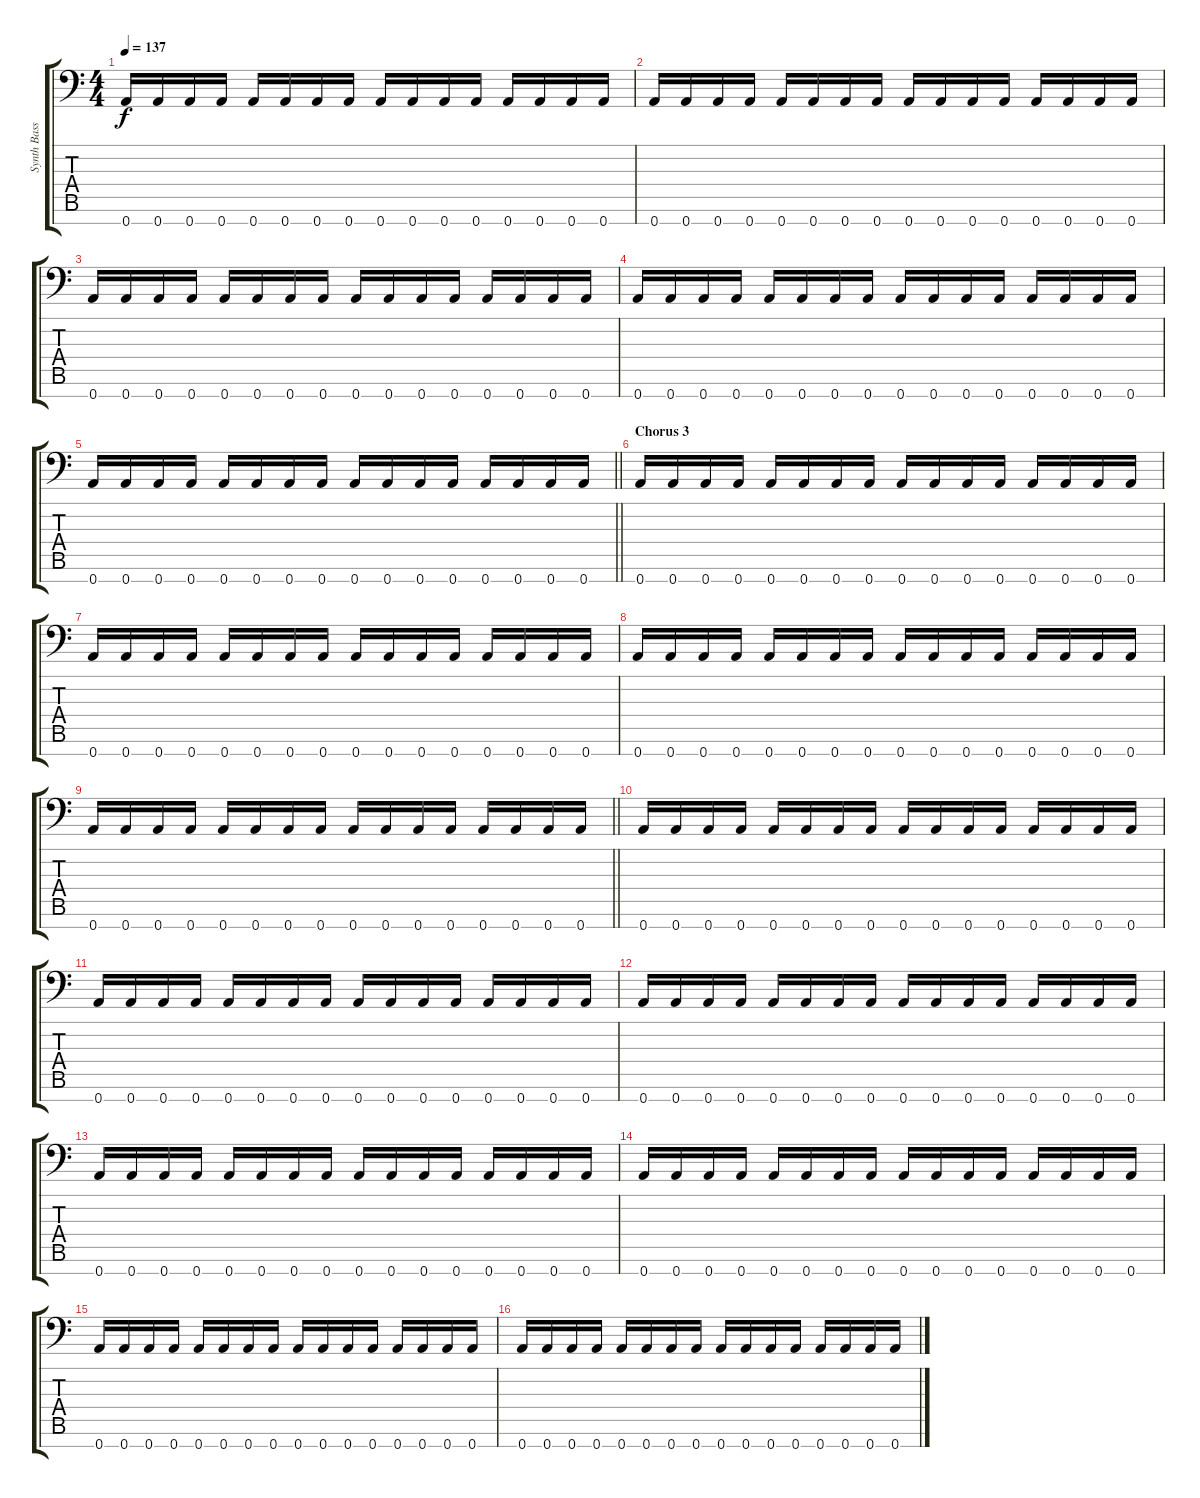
\track ("Synth Bass" "Synth Bass") {instrument synthbass1}
\staff {score tabs}
\tuning (E4 B3 G3 D3 A2 E2 A1) {hide}
\ts (4 4)
\tempo 137
\clef f4
\ks c
0.7.16{dy f} 0.7.16 0.7.16 0.7.16 0.7.16 0.7.16 0.7.16 0.7.16 0.7.16 0.7.16 0.7.16 0.7.16 0.7.16 0.7.16 0.7.16 0.7.16 |
0.7.16 0.7.16 0.7.16 0.7.16 0.7.16 0.7.16 0.7.16 0.7.16 0.7.16 0.7.16 0.7.16 0.7.16 0.7.16 0.7.16 0.7.16 0.7.16 |
0.7.16 0.7.16 0.7.16 0.7.16 0.7.16 0.7.16 0.7.16 0.7.16 0.7.16 0.7.16 0.7.16 0.7.16 0.7.16 0.7.16 0.7.16 0.7.16 |
0.7.16 0.7.16 0.7.16 0.7.16 0.7.16 0.7.16 0.7.16 0.7.16 0.7.16 0.7.16 0.7.16 0.7.16 0.7.16 0.7.16 0.7.16 0.7.16 |
\barLineRight lightlight
0.7.16 0.7.16 0.7.16 0.7.16 0.7.16 0.7.16 0.7.16 0.7.16 0.7.16 0.7.16 0.7.16 0.7.16 0.7.16 0.7.16 0.7.16 0.7.16 |
\section ("" "Chorus 3")
0.7.16 0.7.16 0.7.16 0.7.16 0.7.16 0.7.16 0.7.16 0.7.16 0.7.16 0.7.16 0.7.16 0.7.16 0.7.16 0.7.16 0.7.16 0.7.16 |
0.7.16 0.7.16 0.7.16 0.7.16 0.7.16 0.7.16 0.7.16 0.7.16 0.7.16 0.7.16 0.7.16 0.7.16 0.7.16 0.7.16 0.7.16 0.7.16 |
0.7.16 0.7.16 0.7.16 0.7.16 0.7.16 0.7.16 0.7.16 0.7.16 0.7.16 0.7.16 0.7.16 0.7.16 0.7.16 0.7.16 0.7.16 0.7.16 |
\barLineRight lightlight
0.7.16 0.7.16 0.7.16 0.7.16 0.7.16 0.7.16 0.7.16 0.7.16 0.7.16 0.7.16 0.7.16 0.7.16 0.7.16 0.7.16 0.7.16 0.7.16 |
0.7.16 0.7.16 0.7.16 0.7.16 0.7.16 0.7.16 0.7.16 0.7.16 0.7.16 0.7.16 0.7.16 0.7.16 0.7.16 0.7.16 0.7.16 0.7.16 |
0.7.16 0.7.16 0.7.16 0.7.16 0.7.16 0.7.16 0.7.16 0.7.16 0.7.16 0.7.16 0.7.16 0.7.16 0.7.16 0.7.16 0.7.16 0.7.16 |
0.7.16 0.7.16 0.7.16 0.7.16 0.7.16 0.7.16 0.7.16 0.7.16 0.7.16 0.7.16 0.7.16 0.7.16 0.7.16 0.7.16 0.7.16 0.7.16 |
0.7.16 0.7.16 0.7.16 0.7.16 0.7.16 0.7.16 0.7.16 0.7.16 0.7.16 0.7.16 0.7.16 0.7.16 0.7.16 0.7.16 0.7.16 0.7.16 |
0.7.16 0.7.16 0.7.16 0.7.16 0.7.16 0.7.16 0.7.16 0.7.16 0.7.16 0.7.16 0.7.16 0.7.16 0.7.16 0.7.16 0.7.16 0.7.16 |
0.7.16 0.7.16 0.7.16 0.7.16 0.7.16 0.7.16 0.7.16 0.7.16 0.7.16 0.7.16 0.7.16 0.7.16 0.7.16 0.7.16 0.7.16 0.7.16 |
0.7.16 0.7.16 0.7.16 0.7.16 0.7.16 0.7.16 0.7.16 0.7.16 0.7.16 0.7.16 0.7.16 0.7.16 0.7.16 0.7.16 0.7.16 0.7.16
